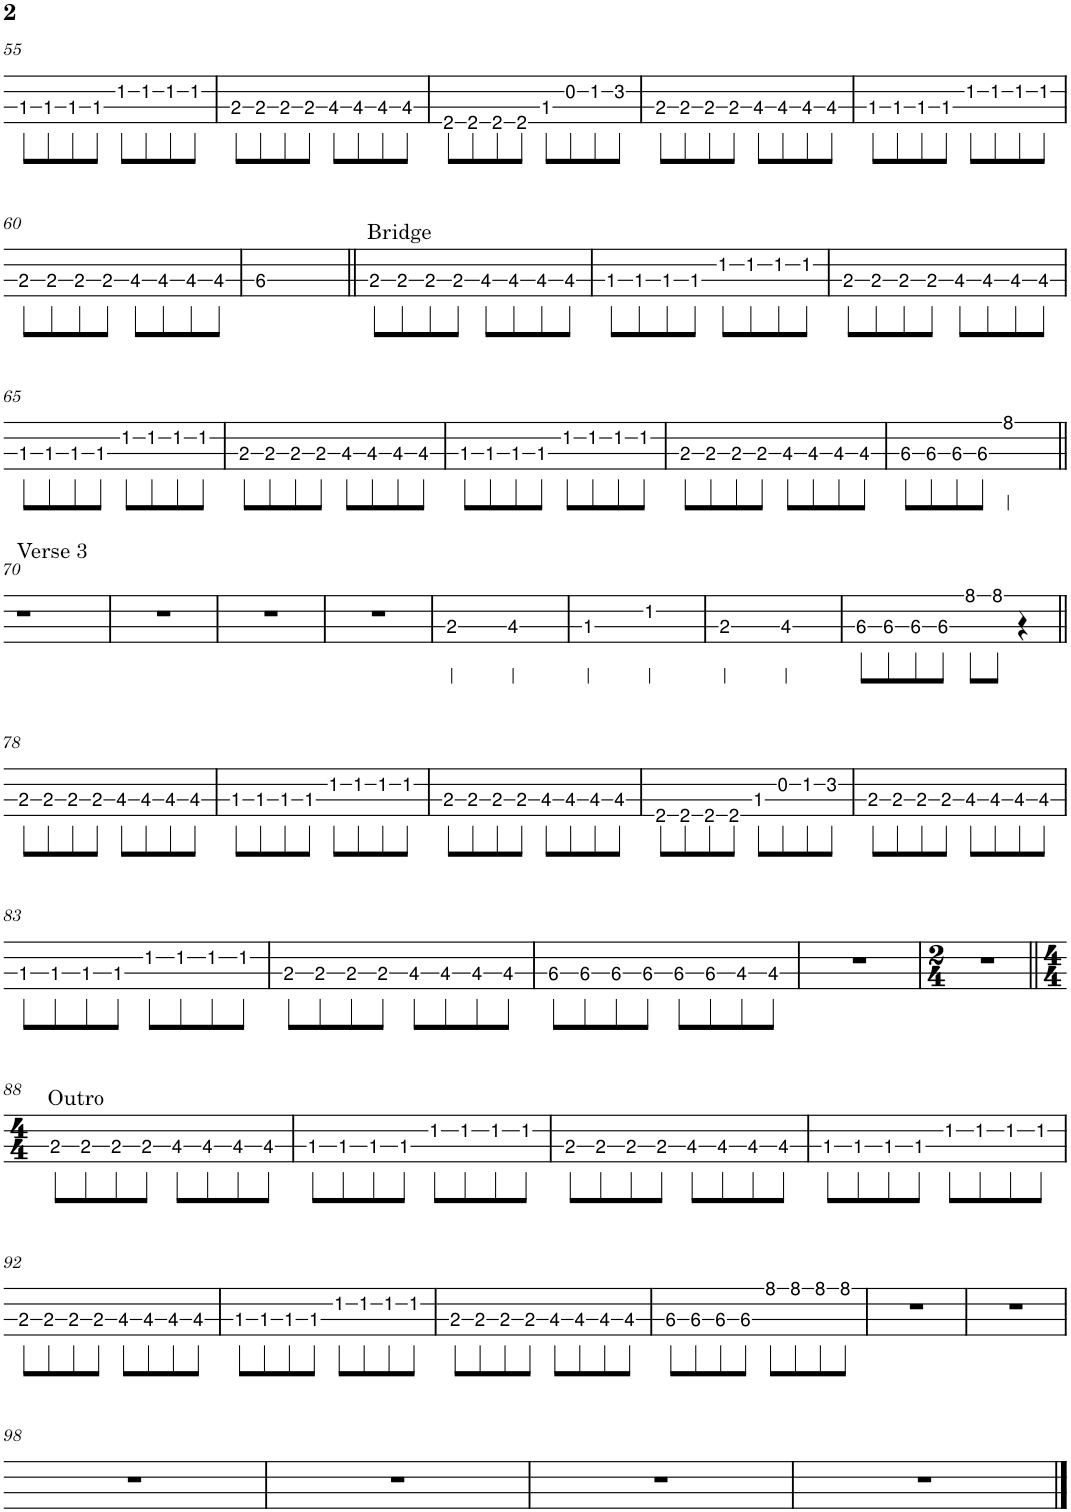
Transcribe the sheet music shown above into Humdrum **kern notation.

**kern
*part1
*staff1
*I"Bass Guitar
*I'B. Guit.
!!LO:PB:g=z
*
*Trd7c12
*k[]
*M4/4
=55
8BB-\L
8BB-\
8BB-\
8BB-\J
8E-\L
8E-\
8E-\
8E-\J
=56
8BB\L
8BB\
8BB\
8BB\J
8D-\L
8D-\
8D-\
8D-\J
=57
8GG-\L
8GG-\
8GG-\
8GG-\J
8BB-\L
8D\
8E-\
8F\J
=58
8BB\L
8BB\
8BB\
8BB\J
8D-\L
8D-\
8D-\
8D-\J
=59
8BB-\L
8BB-\
8BB-\
8BB-\J
8E-\L
8E-\
8E-\
8E-\J
!!LO:LB:g=z
=60
8BB\L
8BB\
8BB\
8BB\J
8D-\L
8D-\
8D-\
8D-\J
=61
1E-
=62||
!LO:TX:a:t=Bridge
8BB\L
8BB\
8BB\
8BB\J
8D-\L
8D-\
8D-\
8D-\J
=63
8BB-\L
8BB-\
8BB-\
8BB-\J
8E-\L
8E-\
8E-\
8E-\J
=64
8BB\L
8BB\
8BB\
8BB\J
8D-\L
8D-\
8D-\
8D-\J
!!LO:LB:g=z
=65
8BB-\L
8BB-\
8BB-\
8BB-\J
8E-\L
8E-\
8E-\
8E-\J
=66
8BB\L
8BB\
8BB\
8BB\J
8D-\L
8D-\
8D-\
8D-\J
=67
8BB-\L
8BB-\
8BB-\
8BB-\J
8E-\L
8E-\
8E-\
8E-\J
=68
8BB\L
8BB\
8BB\
8BB\J
8D-\L
8D-\
8D-\
8D-\J
=69
8E-\L
8E-\
8E-\
8E-\J
2e-\
!!LO:LB:g=z
=70||
!LO:TX:a:t=Verse 3
1r
=71
1r
=72
1r
=73
1r
=74
2BB\
2D-\
=75
2BB-\
2E-\
=76
2BB\
2D-\
=77
8E-\L
8E-\
8E-\
8E-\J
8e-\L
8e-\J
4r
!!LO:LB:g=z
=78||
8BB\L
8BB\
8BB\
8BB\J
8D-\L
8D-\
8D-\
8D-\J
=79
8BB-\L
8BB-\
8BB-\
8BB-\J
8E-\L
8E-\
8E-\
8E-\J
=80
8BB\L
8BB\
8BB\
8BB\J
8D-\L
8D-\
8D-\
8D-\J
=81
8GG-\L
8GG-\
8GG-\
8GG-\J
8BB-\L
8D\
8E-\
8F\J
=82
8BB\L
8BB\
8BB\
8BB\J
8D-\L
8D-\
8D-\
8D-\J
!!LO:LB:g=z
=83
8BB-\L
8BB-\
8BB-\
8BB-\J
8E-\L
8E-\
8E-\
8E-\J
=84
8BB\L
8BB\
8BB\
8BB\J
8D-\L
8D-\
8D-\
8D-\J
=85
8E-\L
8E-\
8E-\
8E-\J
8E-\L
8E-\
8D-\
8D-\J
=86
1r
=87
*M2/4
2r
!!LO:LB:g=z
=88||
*M4/4
!LO:TX:a:t=Outro
8BB\L
8BB\
8BB\
8BB\J
8D-\L
8D-\
8D-\
8D-\J
=89
8BB-\L
8BB-\
8BB-\
8BB-\J
8E-\L
8E-\
8E-\
8E-\J
=90
8BB\L
8BB\
8BB\
8BB\J
8D-\L
8D-\
8D-\
8D-\J
=91
8BB-\L
8BB-\
8BB-\
8BB-\J
8E-\L
8E-\
8E-\
8E-\J
!!LO:LB:g=z
=92
8BB\L
8BB\
8BB\
8BB\J
8D-\L
8D-\
8D-\
8D-\J
=93
8BB-\L
8BB-\
8BB-\
8BB-\J
8E-\L
8E-\
8E-\
8E-\J
=94
8BB\L
8BB\
8BB\
8BB\J
8D-\L
8D-\
8D-\
8D-\J
=95
8E-\L
8E-\
8E-\
8E-\J
8e-\L
8e-\
8e-\
8e-\J
=96
1r
=97
1r
!!LO:LB:g=z
=98
1r
=99
1r
=100
1r
=101
1r
==
*-
